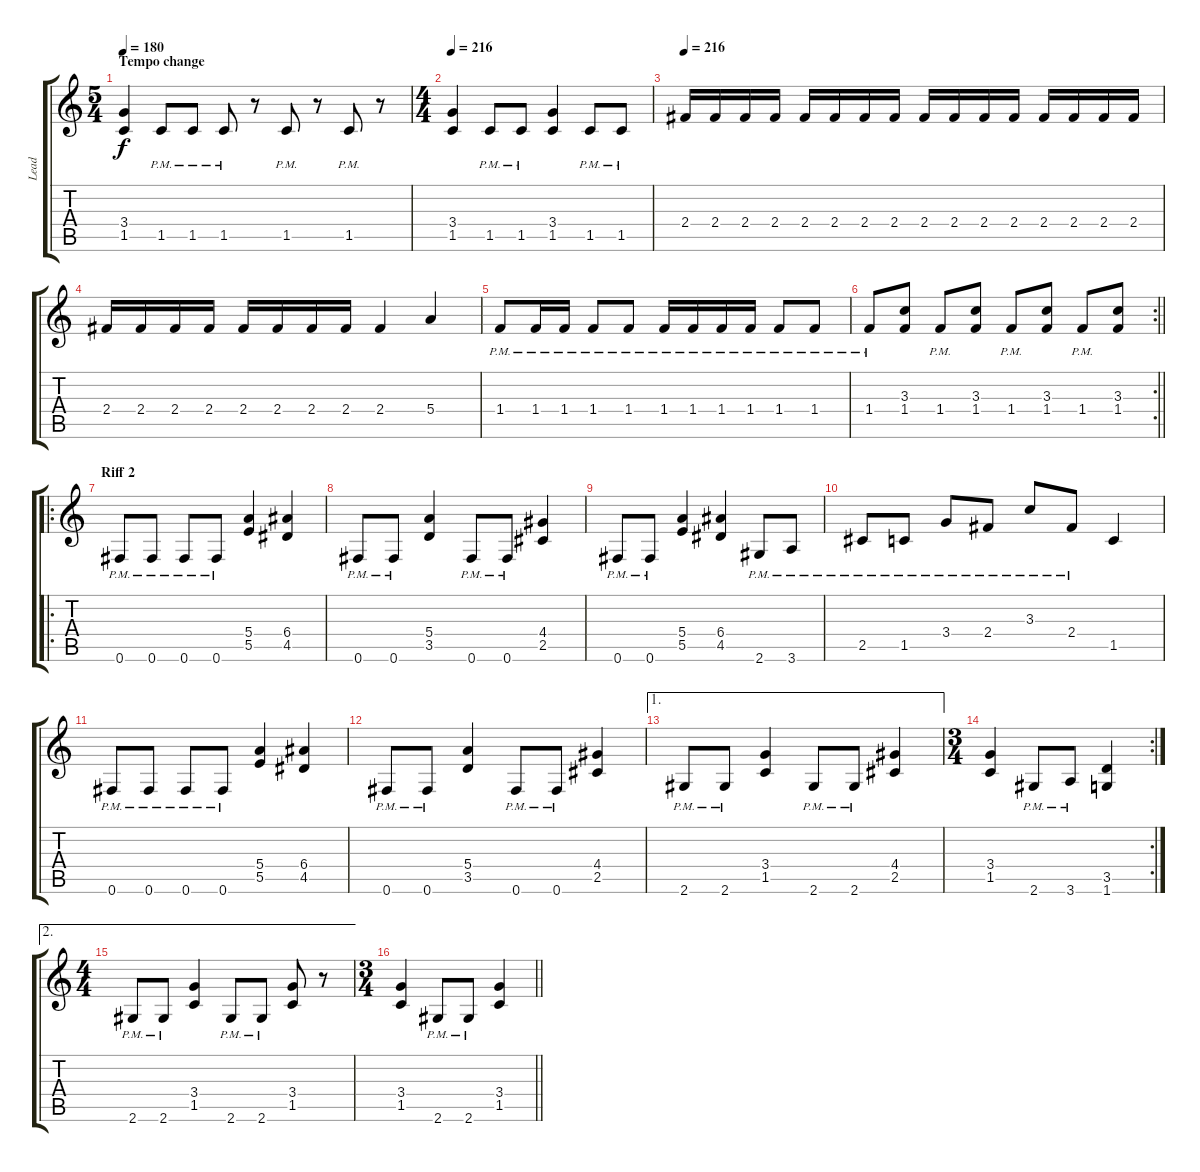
\track ("Lead" "Lead") {instrument distortionguitar}
\staff {score tabs}
\tuning (Gb4 Db4 A3 E3 B2 Gb2) {hide}
\ts (5 4)
\section ("" "Tempo change")
\tempo 180
\clef g2
\ks c
(3.4 1.5).4{dy f} 1.5{pm}.8 1.5{pm}.8 1.5{pm}.8 r.8 1.5{pm}.8 r.8 1.5{pm}.8 r.8 |
\ts (4 4)
\tempo 216
(3.4 1.5).4 1.5{pm}.8 1.5{pm}.8 (3.4 1.5).4 1.5{pm}.8 1.5{pm}.8 |
\tempo 216
2.4.16 2.4.16 2.4.16 2.4.16 2.4.16 2.4.16 2.4.16 2.4.16 2.4.16 2.4.16 2.4.16 2.4.16 2.4.16 2.4.16 2.4.16 2.4.16 |
2.4.16 2.4.16 2.4.16 2.4.16 2.4.16 2.4.16 2.4.16 2.4.16 2.4.4 5.4.4 |
1.4{pm}.8 1.4{pm}.16 1.4{pm}.16 1.4{pm}.8 1.4{pm}.8 1.4{pm}.16 1.4{pm}.16 1.4{pm}.16 1.4{pm}.16 1.4{pm}.8 1.4{pm}.8 |
\rc 2
\barLineRight lightlight
1.4{pm}.8 (3.3 1.4).8 1.4{pm}.8 (3.3 1.4).8 1.4{pm}.8 (3.3 1.4).8 1.4{pm}.8 (3.3 1.4).8 |
\ro
\section ("" "Riff 2")
0.6{pm}.8 0.6{pm}.8 0.6{pm}.8 0.6{pm}.8 (5.4 5.5).4 (6.4 4.5).4 |
0.6{pm}.8 0.6{pm}.8 (5.4 3.5).4 0.6{pm}.8 0.6{pm}.8 (4.4 2.5).4 |
0.6{pm}.8 0.6{pm}.8 (5.4 5.5).4 (6.4 4.5).4 2.6{pm}.8 3.6{pm}.8 |
2.5{pm}.8 1.5{pm}.8 3.4{pm}.8 2.4{pm}.8 3.3{pm}.8 2.4{pm}.8 1.5.4 |
0.6{pm}.8 0.6{pm}.8 0.6{pm}.8 0.6{pm}.8 (5.4 5.5).4 (6.4 4.5).4 |
0.6{pm}.8 0.6{pm}.8 (5.4 3.5).4 0.6{pm}.8 0.6{pm}.8 (4.4 2.5).4 |
\ae 1
2.6{pm}.8 2.6{pm}.8 (3.4 1.5).4 2.6{pm}.8 2.6{pm}.8 (4.4 2.5).4 |
\rc 2
\ts (3 4)
(3.4 1.5).4 2.6{pm}.8 3.6{pm}.8 (3.5 1.6).4 |
\ae 2
\ts (4 4)
2.6{pm}.8 2.6{pm}.8 (3.4 1.5).4 2.6{pm}.8 2.6{pm}.8 (3.4 1.5).8 r.8 |
\ts (3 4)
\barLineRight lightlight
(3.4 1.5).4 2.6{pm}.8 2.6{pm}.8 (3.4 1.5).4
